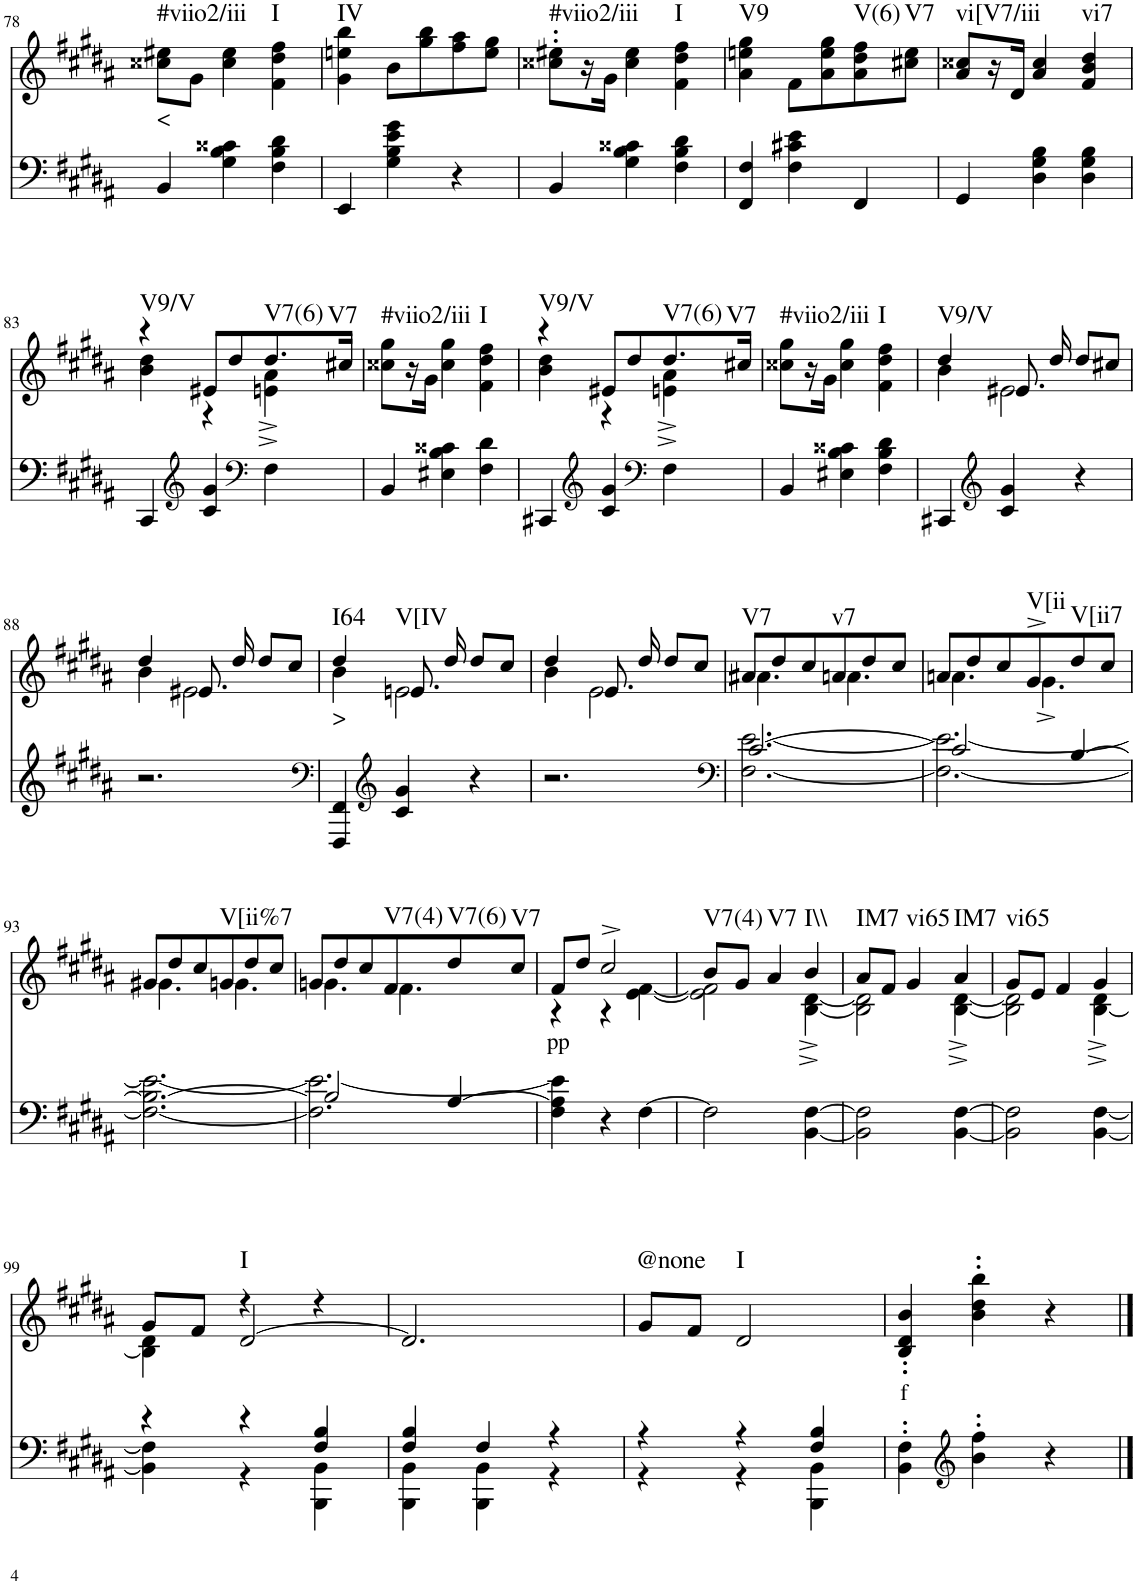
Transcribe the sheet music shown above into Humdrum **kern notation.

**kern	**kern	**text	**harte
*part2	*part1	*part1	*part1
*staff2	*staff1	*staff1	*
*I"Piano	*I"Piano	*	*
*I'Pno	*I'Pno	*	*
!!LO:PB:g=z
*clefF4	*clefG2	*	*
*k[f#c#g#d#a#]	*k[f#c#g#d#a#]	*	*
*M3/4	*M3/4	*	*
=78	=78	=78	=78
!	!	!LO:LY:b	!LO:H:kt=#viio2/iii
4BB/	8cc##X\ 8ee#X\L	<	N
.	8g#\J	.	.
4G#\ 4B\ 4c##X\	4cc##\ 4ee#\	.	.
!	!	!	!LO:H:kt=I
4F#\ 4B\ 4d#\	4f#\ 4dd#\ 4ff#\	.	N
=79	=79	=79	=79
!	!	!	!LO:H:kt=IV
4EE/	4g#\ 4een\ 4bb\	.	N
4G#\ 4B\ 4e\ 4g#\	8b\L	.	.
.	8gg#\ 8bb\	.	.
4r	8ff#\ 8aa#\	.	.
.	8ee\ 8gg#\J	.	.
=80	=80	=80	=80
!	!	!	!LO:H:kt=#viio2/iii
4BB/	8cc##X\' 8ee#X\'L	.	N
.	16r	.	.
.	16g#\JJ	.	.
4G#\ 4B\ 4c##X\	4cc##\ 4ee#\	.	.
!	!	!	!LO:H:kt=I
4F#\ 4B\ 4d#\	4f#\ 4dd#\ 4ff#\	.	N
=81	=81	=81	=81
!	!	!	!LO:H:kt=V9
4FF#/ 4F#/	4a#\ 4een\ 4gg#\	.	N
4F#\ 4c#X\ 4e\	8f#\L	.	.
.	8a#\ 8ee\ 8gg#\	.	.
!	!	!	!LO:H:kt=V(6)
4FF#/	8a#\ 8dd#\ 8ff#\	.	N
!	!	!	!LO:H:kt=V7
.	8cc#X\ 8ee\J	.	N
=82	=82	=82	=82
!	!	!	!LO:H:kt=vi[V7/iii
4GG#/	8a#/ 8cc##X/L	.	N
.	16r	.	.
.	16d#/JJ	.	.
4D#\ 4G#\ 4B\	4a#/ 4cc##/	.	.
!	!	!	!LO:H:kt=vi7
4D#\ 4G#\ 4B\	4f#/ 4b/ 4dd#/	.	N
!!LO:LB:g=z
=83	=83	=83	=83
*	*^	*	*
!	!	!	!	!LO:H:kt=V9/V
4CC#/	4r	4b\ 4dd#\	.	N
*clefG2	*	*	*	*
4c#/ 4g#/	8e#X/L	4r	.	.
.	8dd#/	.	.	.
*clefF4	*	*	*	*
!	!	!	!	!LO:H:n=1:kt=V7(6)
!	!	!	!	!LO:H:n=2:kt=V7
4F#\	8.dd#/	4en\^ 4a#\^	.	N N
.	16cc#X/Jk	.	.	.
*	*v	*v	*	*
=84	=84	=84	=84
!	!	!	!LO:H:kt=#viio2/iii
4BB/	8cc##X\ 8gg#\L	.	N
.	16r	.	.
.	16g#\JJ	.	.
4E#X\ 4B\ 4c##X\	4cc##\ 4gg#\	.	.
!	!	!	!LO:H:kt=I
4F#\ 4d#\	4f#\ 4dd#\ 4ff#\	.	N
=85	=85	=85	=85
*	*^	*	*
!	!	!	!	!LO:H:kt=V9/V
4CC#X/	4r	4b\ 4dd#\	.	N
*clefG2	*	*	*	*
4c#/ 4g#/	8e#X/L	4r	.	.
.	8dd#/	.	.	.
*clefF4	*	*	*	*
!	!	!	!	!LO:H:n=1:kt=V7(6)
!	!	!	!	!LO:H:n=2:kt=V7
4F#\	8.dd#/	4en\^ 4a#\^	.	N N
.	16cc#X/Jk	.	.	.
*	*v	*v	*	*
=86	=86	=86	=86
!	!	!	!LO:H:kt=#viio2/iii
4BB/	8cc##X\ 8gg#\L	.	N
.	16r	.	.
.	16g#\JJ	.	.
4E#X\ 4B\ 4c##X\	4cc##\ 4gg#\	.	.
!	!	!	!LO:H:kt=I
4F#\ 4B\ 4d#\	4f#\ 4dd#\ 4ff#\	.	N
=87	=87	=87	=87
*	*^	*	*
!	!	!	!	!LO:H:kt=V9/V
4CC#X/	4dd#/	4b\	.	N
*clefG2	*	*	*	*
4c#/ 4g#/	8.e#X/	2e#\	.	.
.	16dd#/	.	.	.
4r	8dd#/L	.	.	.
.	8cc#X/J	.	.	.
!!LO:LB:g=z	!!
=88	=88	=88	=88	=88
2.r	4dd#/	4b\	.	.
.	8.e#X/	2e#\	.	.
.	16dd#/	.	.	.
.	8dd#/L	.	.	.
.	8cc#/J	.	.	.
=89	=89	=89	=89	=89
*clefF4	*	*	*	*
!	!	!	!LO:LY:b	!LO:H:kt=I64
4FFF#/ 4FF#/	4dd#/	4b\	>	N
*clefG2	*	*	*	*
!	!	!	!	!LO:H:kt=V[IV
4c#/ 4g#/	8.en/	2e\	.	N
.	16dd#/	.	.	.
4r	8dd#/L	.	.	.
.	8cc#/J	.	.	.
=90	=90	=90	=90	=90
2.r	4dd#/	4b\	.	.
.	8.e/	2e\	.	.
.	16dd#/	.	.	.
.	8dd#/L	.	.	.
.	8cc#/J	.	.	.
=91	=91	=91	=91	=91
*clefF4	*	*	*	*
*^	*	*	*	*
!	!	!	!	!	!LO:H:kt=V7
[2.c#/	[2.F#\ [2.e\	8a#/L	4.a#X\	.	N
.	.	8dd#/	.	.	.
.	.	8cc#/	.	.	.
!	!	!	!	!	!LO:H:kt=v7
.	.	8an/	4.a\	.	N
.	.	8dd#/	.	.	.
.	.	8cc#/J	.	.	.
=92	=92	=92	=92	=92	=92
2c#/]	2.F#\_ 2.e\_	8an/L	4.a\	.	.
.	.	8dd#/	.	.	.
.	.	8cc#/	.	.	.
!	!	!	!	!	!LO:H:kt=V[ii
.	.	8g#^/	4.g#^\	.	N
!	!	!	!	!	!LO:H:kt=V[ii7
[4B/	.	8dd#/	.	.	N
.	.	8cc#/J	.	.	.
*v	*v	*	*	*	*
!!LO:LB:g=z	!!
=93	=93	=93	=93	=93
2.F#\_ 2.B\_ 2.e\_	8g#/L	4.g#X\	.	.
.	8dd#/	.	.	.
.	8cc#/	.	.	.
!	!	!	!	!LO:H:kt=V[ii%7
.	8gn/	4.g\	.	N
.	8dd#/	.	.	.
.	8cc#/J	.	.	.
=94	=94	=94	=94	=94
*^	*	*	*	*
2.F#\] 2.e\_	2B/]	8gn/L	4.g\	.	.
.	.	8dd#/	.	.	.
.	.	8cc#/	.	.	.
!	!	!	!	!	!LO:H:kt=V7(4)
.	.	8f#/	4.f#\	.	N
!	!	!	!	!	!LO:H:kt=V7(6)
.	[4A#/	8dd#/	.	.	N
!	!	!	!	!	!LO:H:kt=V7
.	.	8cc#/J	.	.	N
*v	*v	*	*	*	*
=95	=95	=95	=95	=95
!	!	!	!LO:LY:b	!
4F#\ 4A#\] 4e\]	8f#/L	4r	pp	.
.	8dd#/J	.	.	.
4r	2cc#^/	4r	.	.
[4F#\	.	[4e\ [4f#\	.	.
=96	=96	=96	=96	=96
!	!	!	!	!LO:H:kt=V7(4)
2F#\]	8b/L	2e\] 2f#\]	.	N
.	8g#/J	.	.	.
!	!	!	!	!LO:H:kt=V7
.	4a#/	.	.	N
!	!	!	!	!LO:H:kt=I\\
[4BB\ [4F#\	4b/	[4B\^ [4d#\^	.	N
=97	=97	=97	=97	=97
!	!	!	!	!LO:H:kt=IM7
2BB\] 2F#\]	8a#/L	2B\] 2d#\]	.	N
.	8f#/J	.	.	.
!	!	!	!	!LO:H:kt=vi65
.	4g#/	.	.	N
!	!	!	!	!LO:H:kt=IM7
[4BB\ [4F#\	4a#/	[4B\^ [4d#\^	.	N
=98	=98	=98	=98	=98
!	!	!	!	!LO:H:kt=vi65
2BB\] 2F#\]	8g#/L	2B\] 2d#\]	.	N
.	8e/J	.	.	.
.	4f#/	.	.	.
[4BB\ [4F#\	4g#/	[4B\^ 4d#\^	.	.
!!LO:LB:g=z	!!
=99	=99	=99	=99	=99
*^	*	*	*	*
4r	4BB\] 4F#\]	8g#/L	4B\] 4d#\	.	.
.	.	8f#/J	.	.	.
!	!	!	!	!	!LO:H:kt=I
4r	4r	4r	[2d#/	.	N
4F#/ 4B/	4BBB\ 4BB\	4r	.	.	.
*	*	*v	*v	*	*
=100	=100	=100	=100	=100
4F#/ 4B/	4BBB\ 4BB\	2.d#/]	.	.
4F#/	4BBB\ 4BB\	.	.	.
4r	4r	.	.	.
=101	=101	=101	=101	=101
!	!	!	!	!LO:H:kt=@none
4r	4r	8g#/L	.	N
.	.	8f#/J	.	.
!	!	!	!	!LO:H:kt=I
4r	4r	2d#/	.	N
4F#/ 4B/	4BBB\ 4BB\	.	.	.
=102	=102	=102	=102	=102
!	!	!	!LO:LY:b	!
*v	*v	*	*	*
4BB\' 4F#\'	4B/' 4d#/' 4b/'	f	.
*clefG2	*	*	*
4b\' 4ff#\'	4b\' 4dd#\' 4bb\'	.	.
4r	4r	.	.
==	==	==	==
*-	*-	*-	*-
